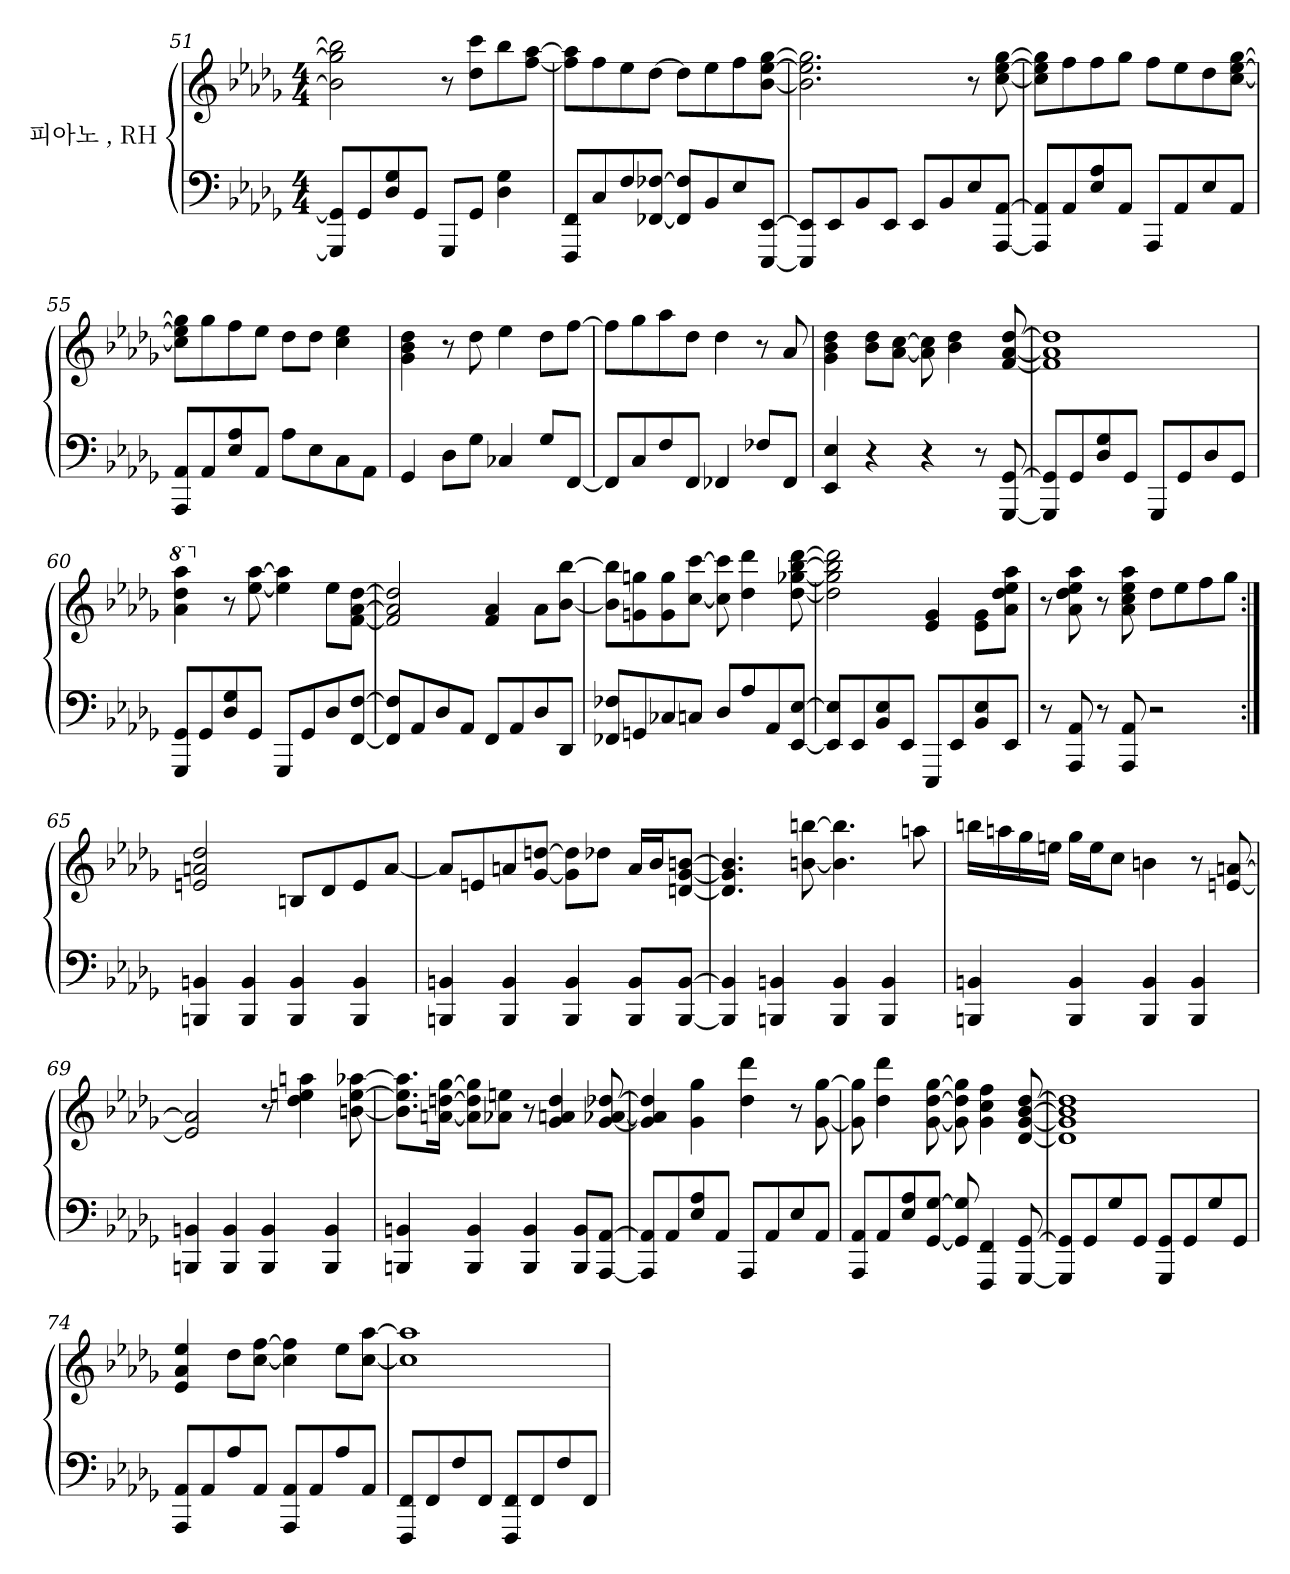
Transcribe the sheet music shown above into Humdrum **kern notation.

**kern	**kern
*part1	*part1
*staff2	*staff1
*I"피아노 , RH	*
*clefF4	*clefG2
*k[b-e-a-d-g-]	*k[b-e-a-d-g-]
*M4/4	*M4/4
=51	=51
8GGG-/] 8GG-/]L	2b-\] 2gg-\] 2bb-\]
8GG-/	.
8D-/ 8G-/	.
8GG-/J	.
8GGG-/L	8r
8GG-/J	8dd-\ 8ccc\L
4D-\ 4G-\	8bb-\
.	[8ff\ [8aa-\J
=52	=52
8FFF/ 8FF/L	8ff\] 8aa-\]L
8C/	8ff\
8F/	8ee-\
[8FF-X/ [8F-X/J	[8dd-\J
8FF-/] 8F-/]L	8dd-\L]
8BB-/	8ee-\
8E-/	8ff\
[8EEE-/ [8EE-/J	[8b-\ [8ee-\ [8gg-\J
!!LO:LB:g=z
=53	=53
8EEE-/] 8EE-/]L	2.b-\] 2.ee-\] 2.gg-\]
8EE-/	.
8BB-/	.
8EE-/J	.
8EE-/L	.
8BB-/	.
8E-/	8r
[8AAA-/ [8AA-/J	[8cc\ [8ee-\ [8gg-\
=54	=54
8AAA-/] 8AA-/]L	8cc\] 8ee-\] 8gg-\]L
8AA-/	8ff\
8E-/ 8A-/	8ff\
8AA-/J	8gg-\J
8AAA-/L	8ff\L
8AA-/	8ee-\
8E-/	8dd-\
8AA-/J	[8cc\ [8ee-\ [8gg-\J
=55	=55
8AAA-/ 8AA-/L	8cc\] 8ee-\] 8gg-\]L
8AA-/	8gg-\
8E-/ 8A-/	8ff\
8AA-/J	8ee-\J
8A-\L	8dd-\L
8E-\	8dd-\J
8C\	4cc\ 4ee-\
8AA-\J	.
=56	=56
4GG-/	4g-\ 4b-\ 4dd-\
8D-\L	8r
8G-\J	8dd-\
4C-X/	4ee-\
8G-/L	8dd-\L
[8FF/J	[8ff\J
!!LO:LB:g=z
=57	=57
8FF/L]	8ff\L]
8C/	8gg-\
8F/	8aa-\
8FF/J	8dd-\J
4FF-X/	4dd-\
8F-X/L	8r
8FF-/J	8a-/
=58	=58
4EE-/ 4E-/	4g-\ 4b-\ 4dd-\
4r	8b-\ 8dd-\L
.	[8a-\ [8cc\J
4r	8a-\] 8cc\]
.	4b-\ 4dd-\
8r	.
[8GGG-/ [8GG-/	[8f/ [8a-/ [8dd-/
=59	=59
8GGG-/] 8GG-/]L	1f] 1a-] 1dd-]
8GG-/	.
8D-/ 8G-/	.
8GG-/J	.
8GGG-/L	.
8GG-/	.
8D-/	.
8GG-/J	.
=60	=60
*	*8va
8GGG-/ 8GG-/L	4aa-\ 4ddd-\ 4aaa-\
8GG-/	.
*	*X8va
8D-/ 8G-/	8r
8GG-/J	[8ee-\ [8aa-\
8GGG-/L	4ee-\] 4aa-\]
8GG-/	.
8D-/	8ee-\L
[8FF/ [8F/J	[8f\ [8a-\ [8dd-\J
!!LO:LB:g=z
=61	=61
8FF/] 8F/]L	2f/] 2a-/] 2dd-/]
8AA-/	.
8D-/	.
8AA-/J	.
8FF/L	4f/ 4a-/
8AA-/	.
8D-/	8a-\L
8DD-/J	[8b-\ [8bb-\J
=62	=62
8FF-X/ 8F-X/L	8b-\] 8bb-\]L
8GGn/	8gn\ 8ggn\
8C-X/	8g\ 8gg\
8Cn/J	[8cc\ [8ccc\J
8D-/L	8cc\] 8ccc\]
8A-/	4dd-\ 4ddd-\
8AA-/	.
[8EE-/ [8E-/J	[8dd-\ [8gg-X\ [8bb-\ [8ddd-\
=63	=63
8EE-/] 8E-/]L	2dd-\] 2gg-\] 2bb-\] 2ddd-\]
8EE-/	.
8BB-/ 8E-/	.
8EE-/J	.
8EEE-/L	4e-/ 4g-/
8EE-/	.
8BB-/ 8E-/	8e-\ 8g-\L
8EE-/J	8a-\ 8dd-\ 8ee-\ 8aa-\J
=64	=64
8r	8r
8AAA-/ 8AA-/	8a-\ 8dd-\ 8ee-\ 8aa-\
8r	8r
8AAA-/ 8AA-/	8a-\ 8cc\ 8ee-\ 8aa-\
2r	8dd-\L
.	8ee-\
.	8ff\
.	8gg-\J
!!LO:LB:g=z
=65:|!	=65:|!
4BBBn/ 4BBn/	2en/ 2an/ 2dd-/
4BBB/ 4BB/	.
4BBB/ 4BB/	8Bn/L
.	8d-/
4BBB/ 4BB/	8e/
.	[8a/J
=66	=66
4BBBn/ 4BBn/	8a/L]
.	8en/
4BBB/ 4BB/	8an/
.	[8g-/ [8ddn/J
4BBB/ 4BB/	8g-\] 8dd\]L
.	8dd-X\J
8BBB/ 8BB/L	16a/LL
.	16b-/J
[8BBB/ [8BB/J	[8dn/ [8g-/ [8bn/J
=67	=67
4BBB/] 4BB/]	4.d/] 4.g-/] 4.b/]
4BBBn/ 4BBn/	.
.	[8bn\ [8bbn\
4BBB/ 4BB/	4.b\] 4.bb\]
4BBB/ 4BB/	.
.	8aan\
=68	=68
4BBBn/ 4BBn/	16bbn\LL
.	16aan\
.	16gg-\
.	16een\JJ
4BBB/ 4BB/	16gg-\LL
.	16ee\J
.	8cc\J
4BBB/ 4BB/	4bn\
4BBB/ 4BB/	8r
.	[8en/ [8an/
!!LO:PB:g=z
=69	=69
4BBBn/ 4BBn/	2e/] 2a/]
4BBB/ 4BB/	.
4BBB/ 4BB/	8r
.	4dd-\ 4een\ 4aan\
4BBB/ 4BB/	.
.	[8bn\ [8ee\ [8aa-X\
=70	=70
4BBBn/ 4BBn/	8.b\] 8.ee\] 8.aa-\]L
.	[16an\ [16ddn\ [16gg-\Jk
4BBB/ 4BB/	8a\] 8dd\] 8gg-\]L
.	8a-X\ 8een\J
4BBB/ 4BB/	8r
.	4g-/ 4an/ 4dd/
8BBB/ 8BB/L	.
[8AAA-/ [8AA-/J	[8g-/ [8a-X/ [8dd-X/
=71	=71
8AAA-/] 8AA-/]L	4g-/] 4a-/] 4dd-/]
8AA-/	.
8E-/ 8A-/	4g-\ 4gg-\
8AA-/J	.
8AAA-/L	4dd-\ 4ddd-\
8AA-/	.
8E-/	8r
8AA-/J	[8g-\ [8gg-\
=72	=72
8AAA-/ 8AA-/L	8g-\] 8gg-\]
8AA-/	4dd-\ 4ddd-\
8E-/ 8A-/	.
[8GG-/ [8G-/J	[8g-\ [8dd-\ [8gg-\
8GG-/] 8G-/]	8g-\] 8dd-\] 8gg-\]
4FFF/ 4FF/	4g-\ 4cc\ 4ff\
[8GGG-/ [8GG-/	[8d-/ [8g-/ [8b-/ [8dd-/
!!LO:LB:g=z
=73	=73
8GGG-/] 8GG-/]L	1d-] 1g-] 1b-] 1dd-]
8GG-/	.
8G-/	.
8GG-/J	.
8GGG-/ 8GG-/L	.
8GG-/	.
8G-/	.
8GG-/J	.
=74	=74
8AAA-/ 8AA-/L	4e-/ 4a-/ 4ee-/
8AA-/	.
8A-/	8dd-\L
8AA-/J	[8cc\ [8ff\J
8AAA-/ 8AA-/L	4cc\] 4ff\]
8AA-/	.
8A-/	8ee-\L
8AA-/J	[8cc\ [8aa-\J
=75	=75
8FFF/ 8FF/L	1cc] 1aa-]
8FF/	.
8F/	.
8FF/J	.
8FFF/ 8FF/L	.
8FF/	.
8F/	.
8FF/J	.
=	=
*-	*-
